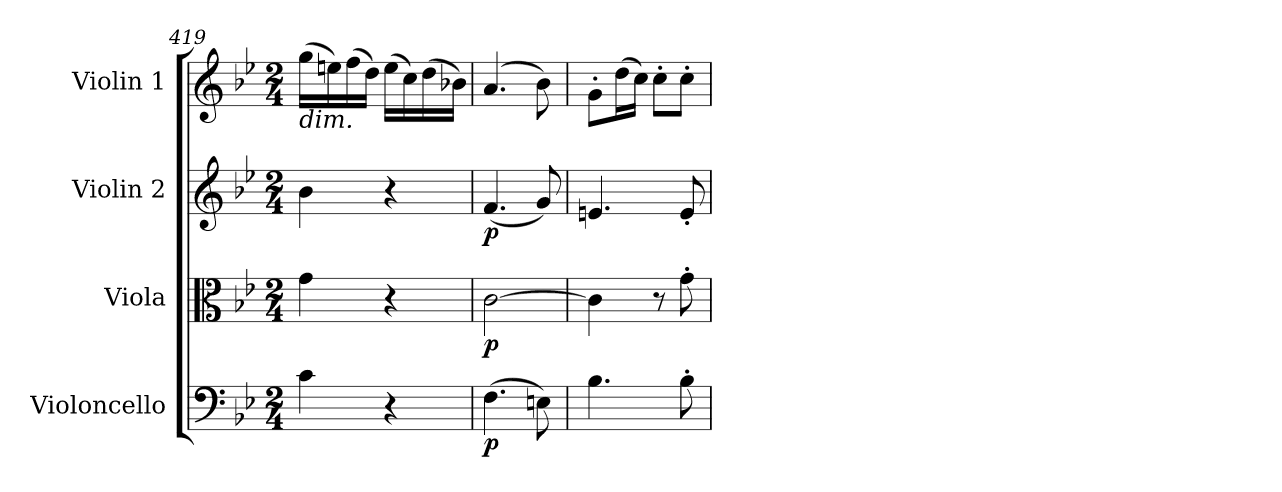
**kern	**dynam	**kern	**dynam	**kern	**dynam	**kern	**dynam
*part4	*part4	*part3	*part3	*part2	*part2	*part1	*part1
*staff4	*staff4	*staff3	*staff3	*staff2	*staff2	*staff1	*staff1
*I"Violoncello	*	*I"Viola	*	*I"Violin 2	*	*I"Violin 1	*
*I'Vc	*	*I'Vla	*	*I'Vln	*	*I'Vln	*
*clefF4	*	*clefC3	*	*clefG2	*	*clefG2	*
*k[b-e-]	*	*k[b-e-]	*	*k[b-e-]	*	*k[b-e-]	*
*M2/4	*	*M2/4	*	*M2/4	*	*M2/4	*
=419	=419	=419	=419	=419	=419	=419	=419
!	!	!	!	!	!	!LO:TX:b:i:t=dim.	!
4c\	.	4g\	.	4b-\	.	(>16gg\LL	.
.	.	.	.	.	.	16een\)	.
.	.	.	.	.	.	(>16ff\	.
.	.	.	.	.	.	16dd\JJ)	.
4r	.	4r	.	4r	.	(>16ee\LL	.
.	.	.	.	.	.	16cc\)	.
.	.	.	.	.	.	(>16dd\	.
.	.	.	.	.	.	16b-X\JJ)	.
=420	=420	=420	=420	=420	=420	=420	=420
!	!LO:DY:b	!	!LO:DY:b	!	!LO:DY:b	!	!LO:DY:b
(>4.F\	p	[2c\	p	(<4.f/	p	(>4.a/	other-dynamics
8En\)	.	.	.	8g/)	.	8b-\)	.
=421	=421	=421	=421	=421	=421	=421	=421
4.B-\	.	4c\]	.	4.en/	.	8g'\L	.
.	.	.	.	.	.	(>16dd\L	.
.	.	.	.	.	.	16cc\JJ)	.
.	.	8r	.	.	.	8cc'\L	.
8B-'\	.	8g'\	.	8e'/	.	8cc'\J	.
=	=	=	=	=	=	=	=
*-	*-	*-	*-	*-	*-	*-	*-
